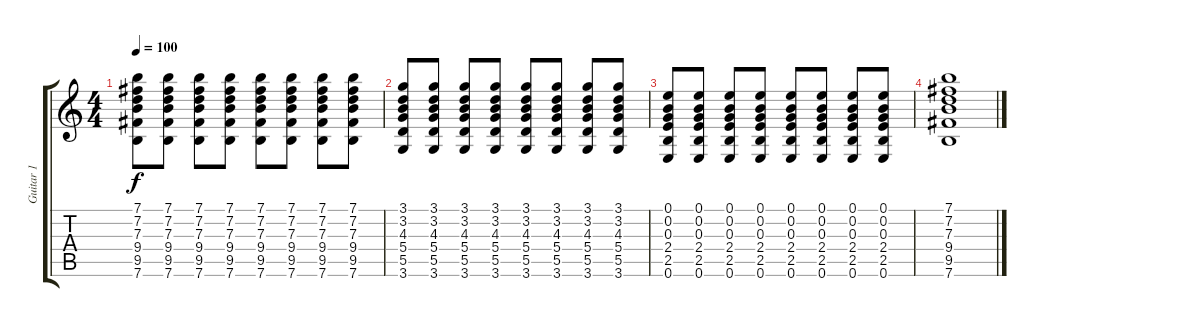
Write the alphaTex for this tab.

\track ("Guitar 1" "Guitar 1") {instrument electricguitarclean}
\staff {score tabs}
\tuning (E4 B3 G3 D3 A2 E2) {hide}
\ts (4 4)
\tempo 100
\clef g2
\ks c
(7.1 7.2 7.3 9.4 9.5 7.6).8{dy f} (7.1 7.2 7.3 9.4 9.5 7.6).8 (7.1 7.2 7.3 9.4 9.5 7.6).8 (7.1 7.2 7.3 9.4 9.5 7.6).8 (7.1 7.2 7.3 9.4 9.5 7.6).8 (7.1 7.2 7.3 9.4 9.5 7.6).8 (7.1 7.2 7.3 9.4 9.5 7.6).8 (7.1 7.2 7.3 9.4 9.5 7.6).8 |
(3.1 3.2 4.3 5.4 5.5 3.6).8 (3.1 3.2 4.3 5.4 5.5 3.6).8 (3.1 3.2 4.3 5.4 5.5 3.6).8 (3.1 3.2 4.3 5.4 5.5 3.6).8 (3.1 3.2 4.3 5.4 5.5 3.6).8 (3.1 3.2 4.3 5.4 5.5 3.6).8 (3.1 3.2 4.3 5.4 5.5 3.6).8 (3.1 3.2 4.3 5.4 5.5 3.6).8 |
(0.1 0.2 0.3 2.4 2.5 0.6).8 (0.1 0.2 0.3 2.4 2.5 0.6).8 (0.1 0.2 0.3 2.4 2.5 0.6).8 (0.1 0.2 0.3 2.4 2.5 0.6).8 (0.1 0.2 0.3 2.4 2.5 0.6).8 (0.1 0.2 0.3 2.4 2.5 0.6).8 (0.1 0.2 0.3 2.4 2.5 0.6).8 (0.1 0.2 0.3 2.4 2.5 0.6).8 |
(7.1 7.2 7.3 9.4 9.5 7.6).1
